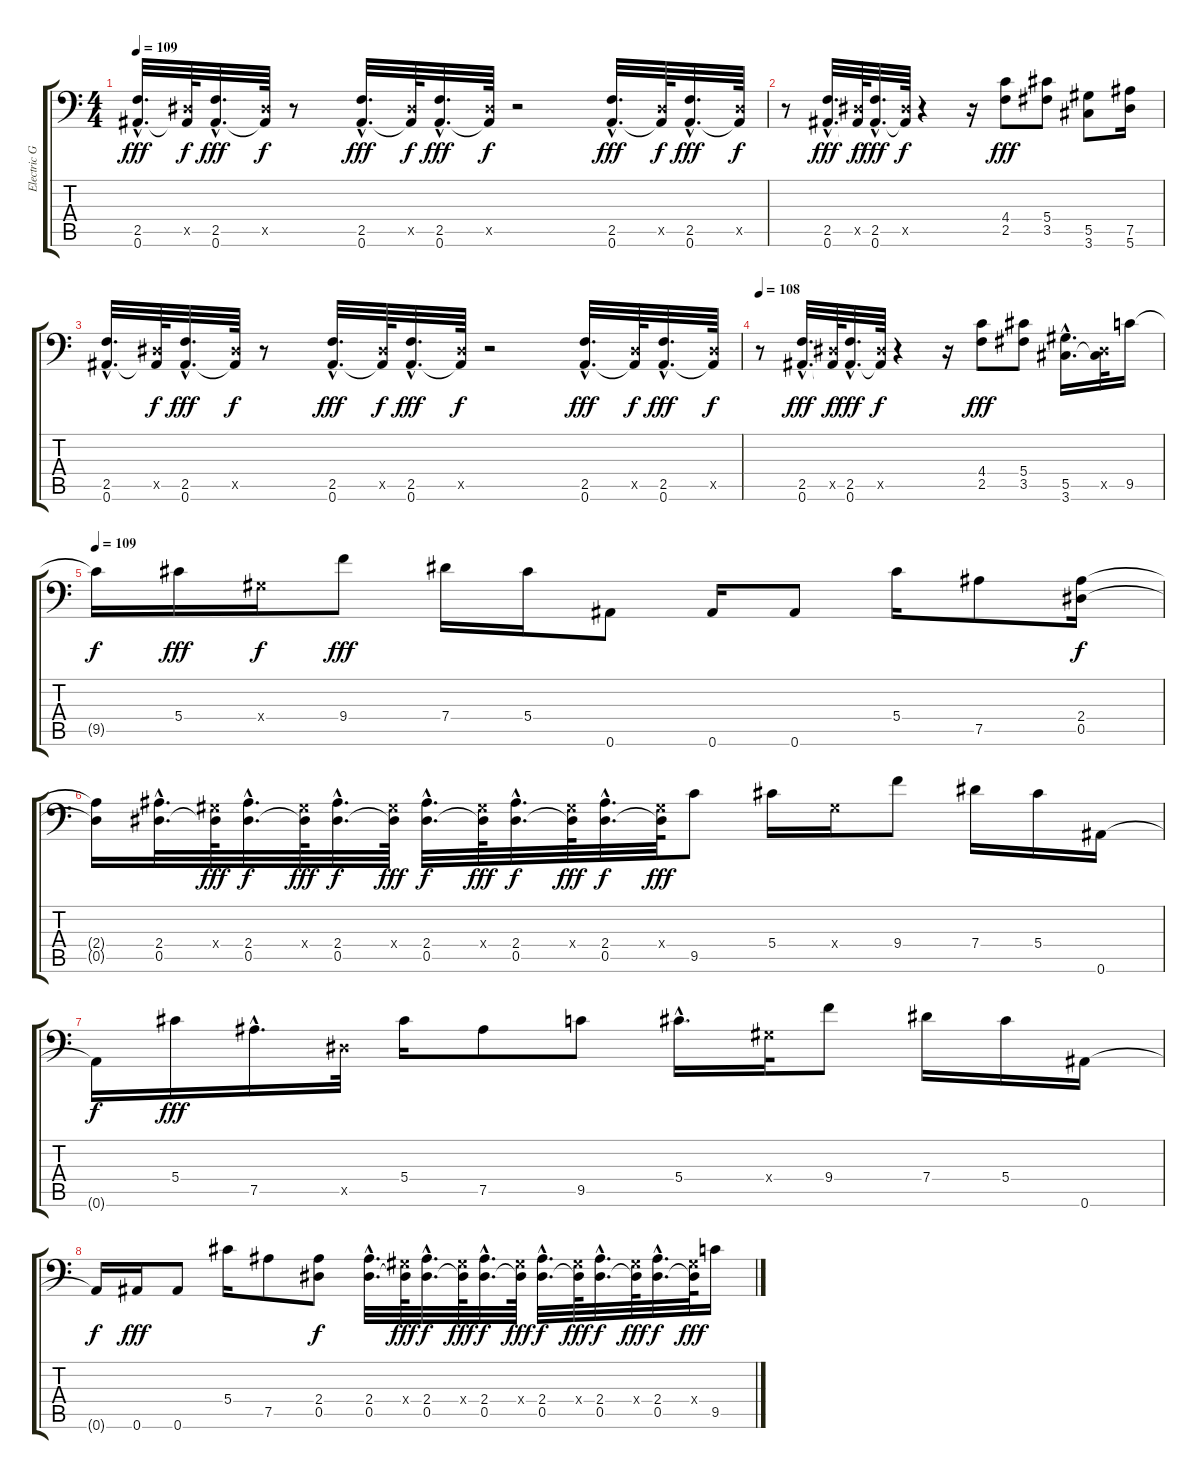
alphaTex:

\track ("Electric Guitar 4" "Electric G") {instrument distortionguitar}
\staff {score tabs}
\tuning (Bb3 F3 Db3 Ab2 Eb2 Bb1) {hide}
\ts (4 4)
\tempo 109
\clef f4
\ks c
(2.5{hac} 0.6{hac}).32{d dy fff} (0.5{x} 0.6{t}).64{dy f} (2.5{hac} 0.6{hac}).32{d dy fff} (0.5{x} 0.6{t}).64{dy f} r.8 (2.5{hac} 0.6{hac}).32{d dy fff} (0.5{x} 0.6{t}).64{dy f} (2.5{hac} 0.6{hac}).32{d dy fff} (0.5{x} 0.6{t}).64{dy f} r.2 (2.5{hac} 0.6{hac}).32{d dy fff} (0.5{x} 0.6{t}).64{dy f} (2.5{hac} 0.6{hac}).32{d dy fff} (0.5{x} 0.6{t}).64{dy f} |
r.8 (2.5{hac} 0.6{hac}).32{d dy fff} (0.5{x} 0.6{t}).64{dy f} (2.5{hac} 0.6{hac}).32{d dy fff} (0.5{x} 0.6{t}).64{dy f} r.4 r.16 (4.4 2.5).8{dy fff} (5.4 3.5).8 (5.5 3.6).8 (7.5 5.6).16 |
(2.5{hac} 0.6{hac}).32{d} (0.5{x} 0.6{t}).64{dy f} (2.5{hac} 0.6{hac}).32{d dy fff} (0.5{x} 0.6{t}).64{dy f} r.8 (2.5{hac} 0.6{hac}).32{d dy fff} (0.5{x} 0.6{t}).64{dy f} (2.5{hac} 0.6{hac}).32{d dy fff} (0.5{x} 0.6{t}).64{dy f} r.2 (2.5{hac} 0.6{hac}).32{d dy fff} (0.5{x} 0.6{t}).64{dy f} (2.5{hac} 0.6{hac}).32{d dy fff} (0.5{x} 0.6{t}).64{dy f} |
\tempo 108
r.8 (2.5{hac} 0.6{hac}).32{d dy fff} (0.5{x} 0.6{t}).64{dy f} (2.5{hac} 0.6{hac}).32{d dy fff} (0.5{x} 0.6{t}).64{dy f} r.4 r.16 (4.4 2.5).8{dy fff} (5.4 3.5).8 (5.5{hac} 3.6{hac}).16{d} (0.5{x} 3.6{t}).32 9.5.16 |
\tempo 109
9.5{t}.16{dy f} 5.4.16{dy fff} 0.4{x}.16{dy f} 9.4.8{dy fff} 7.4.16 5.4.16 0.6.8 0.6.16 0.6.8 5.4.16 7.5.8 (2.4 0.5).16{dy f} |
(2.4{t} 0.5{t}).16 (2.4{hac} 0.5{hac}).32{d} (0.4{x} 0.5{t}).64{dy fff} (2.4{hac} 0.5{hac}).32{d dy f} (0.4{x} 0.5{t}).64{dy fff} (2.4{hac} 0.5{hac}).32{d dy f} (0.4{x} 0.5{t}).64{dy fff} (2.4{hac} 0.5{hac}).32{d dy f} (0.4{x} 0.5{t}).64{dy fff} (2.4{hac} 0.5{hac}).32{d dy f} (0.4{x} 0.5{t}).64{dy fff} (2.4{hac} 0.5{hac}).32{d dy f} (0.4{x} 0.5{t}).64{dy fff} 9.5.8 5.4.16 0.4{x}.16 9.4.8 7.4.16 5.4.16 0.6.16 |
0.6{t}.16{dy f} 5.4.16{dy fff} 7.5{hac}.16{d} 0.5{x}.32 5.4.16 7.5.8 9.5.8 5.4{hac}.16{d} 0.4{x}.32 9.4.8 7.4.16 5.4.16 0.6.16 |
0.6{t}.16{dy f} 0.6.16{dy fff} 0.6.8 5.4.16 7.5.8 (2.4 0.5).8{dy f} (2.4{hac} 0.5{hac}).32{d} (0.4{x} 0.5{t}).64{dy fff} (2.4{hac} 0.5{hac}).32{d dy f} (0.4{x} 0.5{t}).64{dy fff} (2.4{hac} 0.5{hac}).32{d dy f} (0.4{x} 0.5{t}).64{dy fff} (2.4{hac} 0.5{hac}).32{d dy f} (0.4{x} 0.5{t}).64{dy fff} (2.4{hac} 0.5{hac}).32{d dy f} (0.4{x} 0.5{t}).64{dy fff} (2.4{hac} 0.5{hac}).32{d dy f} (0.4{x} 0.5{t}).64{dy fff} 9.5.16
